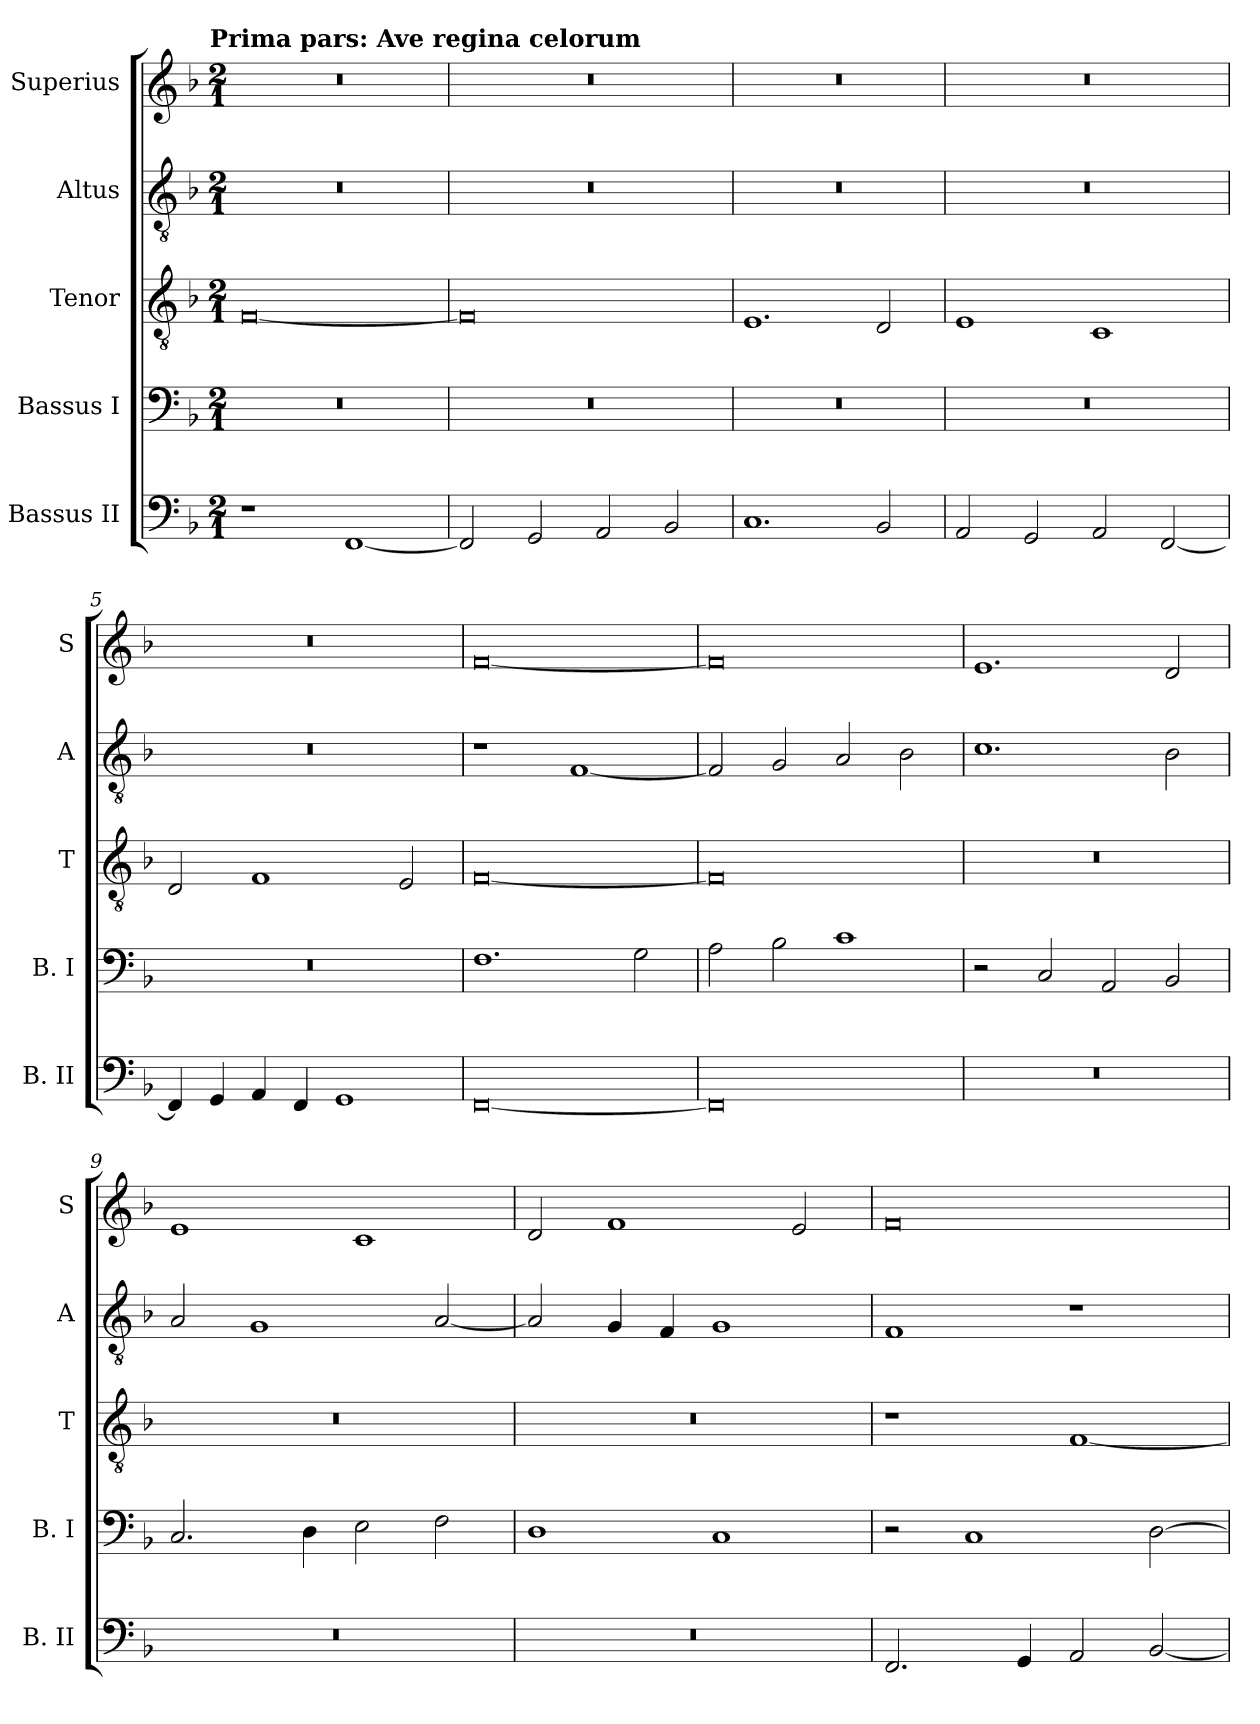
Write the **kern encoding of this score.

**kern	**kern	**kern	**kern	**kern
*part5	*part4	*part3	*part2	*part1
*staff5	*staff4	*staff3	*staff2	*staff1
*I"Bassus II	*I"Bassus I	*I"Tenor	*I"Altus	*I"Superius
*I'B. II	*I'B. I	*I'T	*I'A	*I'S
*clefF4	*clefF4	*clefGv2	*clefGv2	*clefG2
*k[b-]	*k[b-]	*k[b-]	*k[b-]	*k[b-]
*F:	*F:	*F:	*F:	*F:
!!LO:TX:omd:t=Prima pars&colon; Ave regina celorum
*M2/1	*M2/1	*M2/1	*M2/1	*M2/1
=1	=1	=1	=1	=1
1r	0r	[0F	0r	0r
[1FF	.	.	.	.
=2	=2	=2	=2	=2
2FF]	0r	0F]	0r	0r
2GG	.	.	.	.
2AA	.	.	.	.
2BB-	.	.	.	.
=3	=3	=3	=3	=3
1.C	0r	1.E	0r	0r
2BB-	.	2D	.	.
=4	=4	=4	=4	=4
2AA	0r	1E	0r	0r
2GG	.	.	.	.
2AA	.	1C	.	.
[2FF	.	.	.	.
=5	=5	=5	=5	=5
4FF]	0r	2D	0r	0r
4GG	.	.	.	.
4AA	.	1F	.	.
4FF	.	.	.	.
1GG	.	.	.	.
.	.	2E	.	.
=6	=6	=6	=6	=6
[0FF	1.F	[0F	1r	[0f
.	.	.	[1F	.
.	2G	.	.	.
=7	=7	=7	=7	=7
0FF]	2A	0F]	2F]	0f]
.	2B-	.	2G	.
.	1c	.	2A	.
.	.	.	2B-	.
=8	=8	=8	=8	=8
0r	2r	0r	1.c	1.e
.	2C	.	.	.
.	2AA	.	.	.
.	2BB-	.	2B-	2d
=9	=9	=9	=9	=9
0r	2.C	0r	2A	1e
.	.	.	1G	.
.	4D	.	.	.
.	2E	.	.	1c
.	2F	.	[2A	.
=10	=10	=10	=10	=10
0r	1D	0r	2A]	2d
.	.	.	4G	1f
.	.	.	4F	.
.	1C	.	1G	.
.	.	.	.	2e
=11	=11	=11	=11	=11
2.FF	2r	1r	1F	0f
.	1C	.	.	.
4GG	.	.	.	.
2AA	.	[1F	1r	.
[2BB-	[2D	.	.	.
=	=	=	=	=
*-	*-	*-	*-	*-
